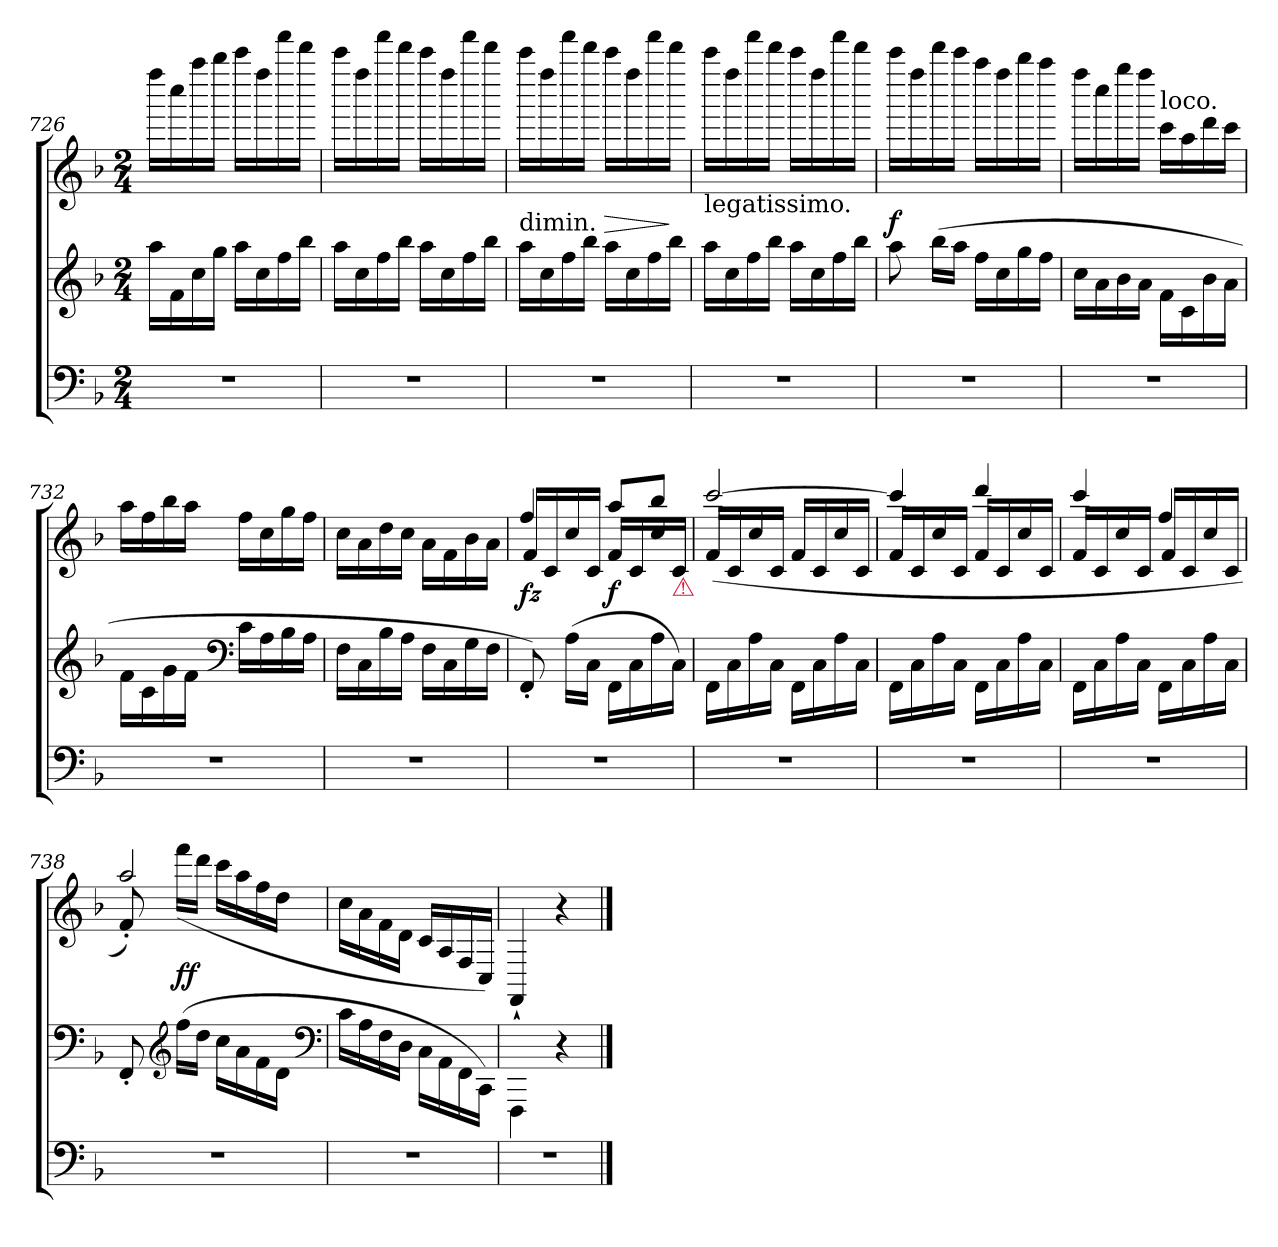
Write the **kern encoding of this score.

**kern	**kern	**kern	**dynam
*part2	*part1	*part1	*part1
*staff3	*staff2	*staff1	*staff1/2
*clefF4	*clefG2	*clefG2	*
*k[b-]	*k[b-]	*k[b-]	*
*F:	*F:	*F:	*
*M2/4	*M2/4	*M2/4	*
=726	=726	=726	=726
2r	16aaLL	16ffffLL	.
.	16f	16cccc	.
.	16cc	16aaaa	.
.	16ggJJ	16bbbb-JJ	.
.	16aaLL	16cccccLL	.
.	16cc	16ffff	.
.	16ff	16fffff	.
.	16bb-JJ	16dddddJJ	.
=727	=727	=727	=727
2r	16aaLL	16cccccLL	.
.	16cc	16ffff	.
.	16ff	16fffff	.
.	16bb-JJ	16dddddJJ	.
.	16aaLL	16cccccLL	.
.	16cc	16ffff	.
.	16ff	16fffff	.
.	16bb-JJ	16dddddJJ	.
=728	=728	=728	=728
!	!	!LO:TX:c:t=dimin.	!
2r	16aaLL	16cccccLL	.
.	16cc	16ffff	.
.	16ff	16fffff	.
.	16bb-JJ	16dddddJJ	.
.	16aaLL	16cccccLL	>
.	16cc	16ffff	.
.	16ff	16fffff	.
.	16bb-JJ	16dddddJJ	]
=729	=729	=729	=729
!	!	!LO:TX:b:t=legatissimo.	!
2r	16aaLL	16cccccLL	.
.	16cc	16ffff	.
.	16ff	16fffff	.
.	16bb-JJ	16dddddJJ	.
.	16aaLL	16cccccLL	.
.	16cc	16ffff	.
.	16ff	16fffff	.
.	16bb-JJ	16dddddJJ	.
=730	=730	=730	=730
2r	8aa	16cccccLL	f
.	.	16ffff	.
.	(>16bb-LL	16ddddd	.
.	16aaJJ	16cccccJJ	.
.	16ffLL	16aaaaLL	.
.	16cc	16ffff	.
.	16gg	16bbbb-	.
.	16ffJJ	16aaaaJJ	.
=731	=731	=731	=731
2r	16cc\LL	16ffffLL	.
.	16a\	16cccc	.
.	16b-\	16gggg	.
.	16a\JJ	16ffffJJ	.
!	!	!LO:TX:a:t=loco.	!
.	16f\LL	16cccLL	.
.	16c\	16aa	.
.	16b-\	16ddd	.
.	16a\JJ	16cccJJ	.
=732	=732	=732	=732
2r	16f\LL	16aaLL	.
.	16c\	16ff	.
.	16g\	16bb-	.
.	16f\JJ	16aaJJ	.
*	*clefF4	*	*
.	16cLL	16ffLL	.
.	16A	16cc	.
.	16B-	16gg	.
.	16AJJ	16ffJJ	.
=733	=733	=733	=733
2r	16FLL	16ccLL	.
.	16C	16a	.
.	16B-	16dd	.
.	16AJJ	16ccJJ	.
.	16FLL	16a\LL	.
.	16C	16f\	.
.	16G	16b-\	.
.	16FJJ	16a\JJ	.
=734	=734	=734	=734
*	*	*^	*
2r	8FF'<)	4ff!	16f/LL	fz
.	.	.	16c/	.
.	(16ALL	.	16cc/	.
.	16CJJ	.	16c/JJ	.
.	16FF\LL	8aa!L	16f/LL	f
.	16C\	.	16c/	.
.	16A\	8bb-!J	16cc/	.
!	!	!	!LO:TX:b:color=crimson:t=⚠	!
.	16C\JJ)	.	16c/JJ	.
=735	=735	=735	=735	=735
2r	16FF\LL	[2ccc!	(16f/LL	.
.	16C\	.	16c/	.
.	16A\	.	16cc/	.
.	16C\JJ	.	16c/JJ	.
.	16FF\LL	.	16f/LL	.
.	16C\	.	16c/	.
.	16A\	.	16cc/	.
.	16C\JJ	.	16c/JJ	.
=736	=736	=736	=736	=736
2r	16FF\LL	4ccc!]	16f/LL	.
.	16C\	.	16c/	.
.	16A\	.	16cc/	.
.	16C\JJ	.	16c/JJ	.
.	16FF\LL	4ddd!	16f/LL	.
.	16C\	.	16c/	.
.	16A\	.	16cc/	.
.	16C\JJ	.	16c/JJ	.
=737	=737	=737	=737	=737
2r	16FF\LL	4ccc!	16f/LL	.
.	16C\	.	16c/	.
.	16A\	.	16cc/	.
.	16C\JJ	.	16c/JJ	.
.	16FF\LL	4ff!	16f/LL	.
.	16C\	.	16c/	.
.	16A\	.	16cc/	.
.	16C\JJ	.	16c/JJ	.
=738	=738	=738	=738	=738
2r	8FF'<	2aa!	8f'</)	.
*	*clefG2	*	*	*
.	(<16ffLL	.	(>16fffLL	ff
.	16ddJJ	.	16dddJJ	.
.	16cc\LL	.	16cccLL	.
.	16a\	.	16aa	.
.	16f\	.	16ff	.
.	16d\JJ	.	16ddJJ	.
*	*	*v	*v	*
*	*clefF4	*	*
=739	=739	=739	=739
2r	16cLL	16cc\LL	.
.	16A	16a\	.
.	16F	16f\	.
.	16DJJ	16d\JJ	.
.	16C\LL	16c\LL	.
.	16AA\	16A/	.
.	16FF\	16F/	.
.	16CC\JJ)	16C/JJ)	.
=740	=740	=740	=740
2r	4FFF\	4FF`>/	.
.	4r	4r	.
==	==	==	==
*-	*-	*-	*-
